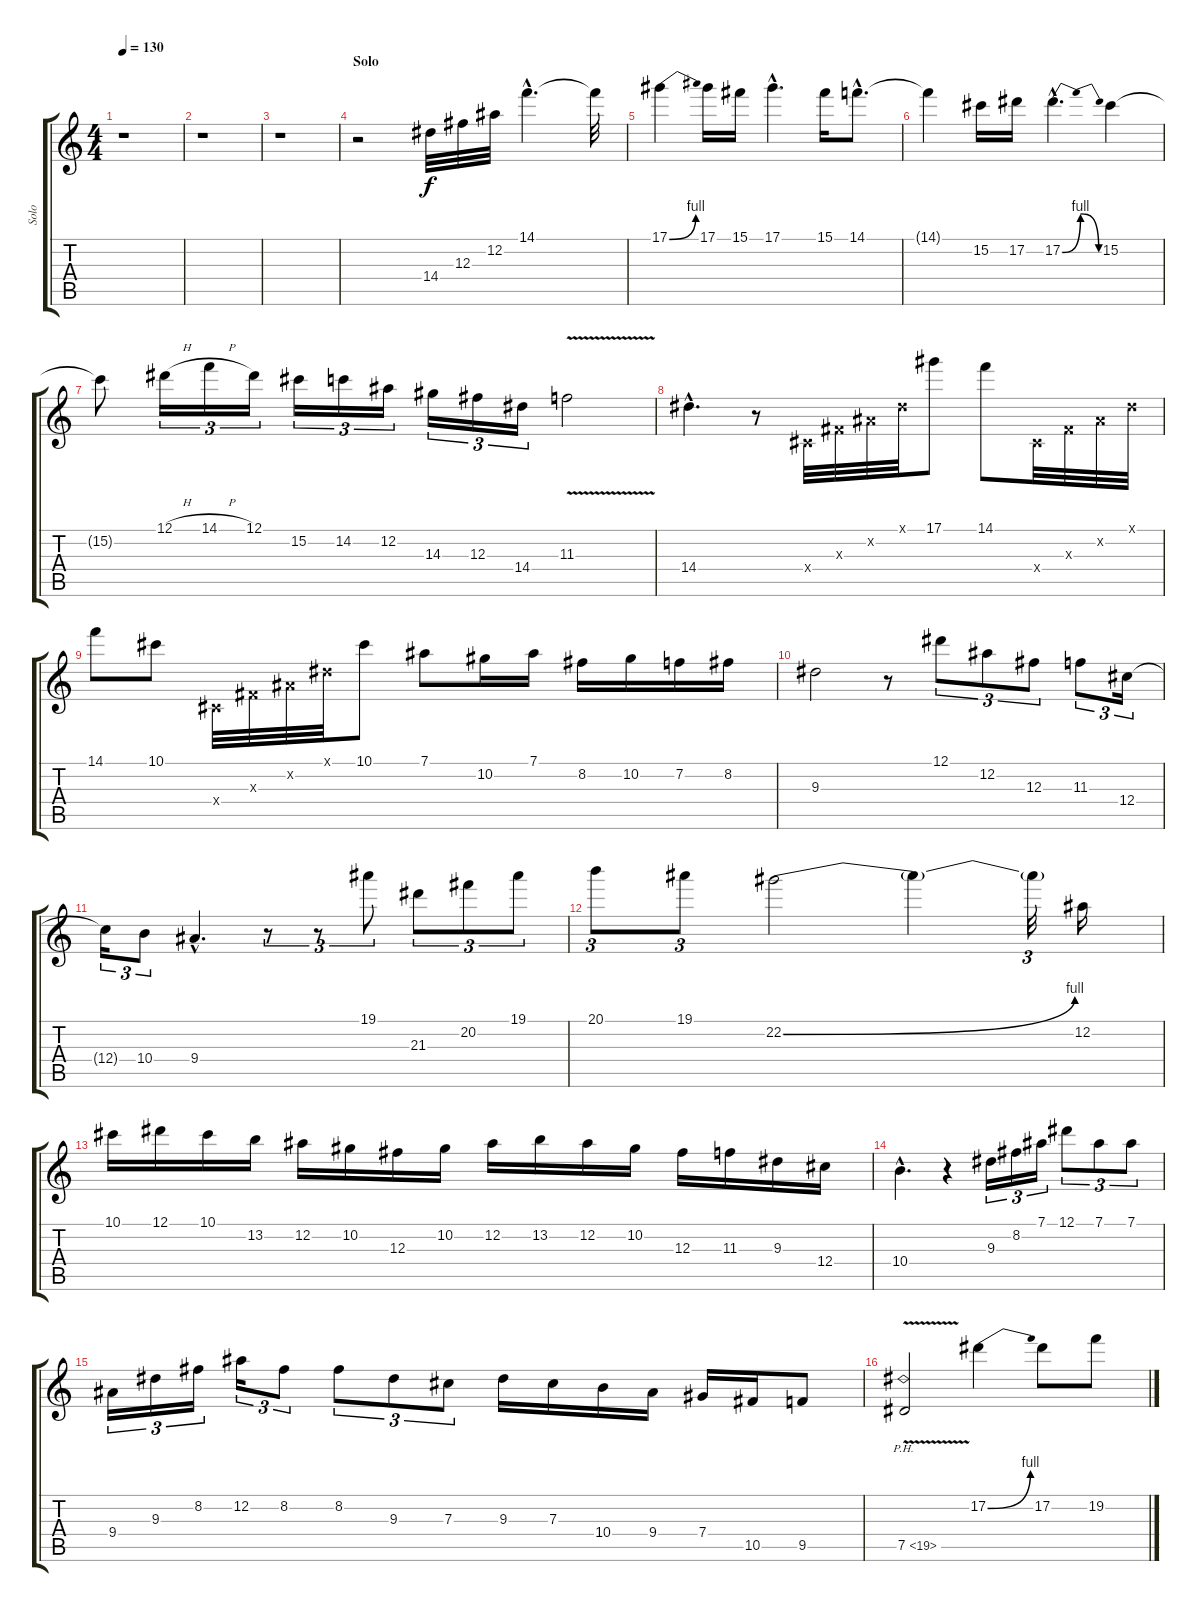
\track ("Solo" "Solo") {instrument distortionguitar}
\staff {score tabs}
\tuning (Eb4 Bb3 Gb3 Db3 Ab2 Eb2) {hide}
\ts (4 4)
\tempo 130
\clef g2
\ks c
r.1{dy f} |
r.1 |
r.1 |
\section ("" "Solo")
r.2 14.4.32 12.3.32 12.2.32 14.1{hac}.4{d} 14.1{t}.32 |
17.1{be (bend 0 0 60 4)}.4 17.1.16 15.1.16 17.1{hac}.4{d} 15.1.16 14.1{hac}.8{d} |
14.1{t}.4 15.2.16 17.2.16 17.2{be (bendrelease 0 0 15 4 45 4 60 0) hac}.4{d} 15.2.4 |
15.2{t}.8 12.1{h}.16{tu (3 2)} 14.1{h}.16{tu (3 2)} 12.1.16{tu (3 2)} 15.2.16{tu (3 2)} 14.2.16{tu (3 2)} 12.2.16{tu (3 2)} 14.3.16{tu (3 2)} 12.3.16{tu (3 2)} 14.4.16{tu (3 2)} 11.3{v}.2 |
14.4{hac}.4{d} r.8 0.4{x}.32 0.3{x}.32 0.2{x}.32 0.1{x}.32 17.1.8 14.1.8 0.4{x}.32 0.3{x}.32 0.2{x}.32 0.1{x}.32 |
14.1.8 10.1.8 0.4{x}.32 0.3{x}.32 0.2{x}.32 0.1{x}.32 10.1.8 7.1.8 10.2.16 7.1.16 8.2.16 10.2.16 7.2.16 8.2.16 |
9.3.2 r.8 12.1.8{tu (3 2)} 12.2.8{tu (3 2)} 12.3.8{tu (3 2)} 11.3.8{tu (3 2)} 12.4.16{tu (3 2)} |
12.4{t}.16{tu (3 2)} 10.4.8{tu (3 2)} 9.4{hac}.4{d} r.8{tu (3 2)} r.8{tu (3 2)} 19.1.8{tu (3 2)} 21.3.8{tu (3 2)} 20.2.8{tu (3 2)} 19.1.8{tu (3 2)} |
20.1.8{tu (3 2)} 19.1.8{tu (3 2)} 22.2{be (bend 0 0 60 4)}.2 22.2{t}.4 22.2{t}.32{tu (3 2)} 12.2.16 |
10.1.16 12.1.16 10.1.16 13.2.16 12.2.16 10.2.16 12.3.16 10.2.16 12.2.16 13.2.16 12.2.16 10.2.16 12.3.16 11.3.16 9.3.16 12.4.16 |
10.4{hac}.4{d} r.4 9.3.16{tu (3 2)} 8.2.16{tu (3 2)} 7.1.16{tu (3 2)} 12.1.8{tu (3 2)} 7.1.8{tu (3 2)} 7.1.8{tu (3 2)} |
9.4.16{tu (3 2)} 9.3.16{tu (3 2)} 8.2.16{tu (3 2)} 12.2.16{tu (3 2)} 8.2.8{tu (3 2)} 8.2.8{tu (3 2)} 9.3.8{tu (3 2)} 7.3.8{tu (3 2)} 9.3.16 7.3.16 10.4.16 9.4.16 7.4.16 10.5.16 9.5.8 |
7.5{ph 12 v}.2 17.2{be (bend 0 0 60 4)}.4 17.2.8 19.2.8
